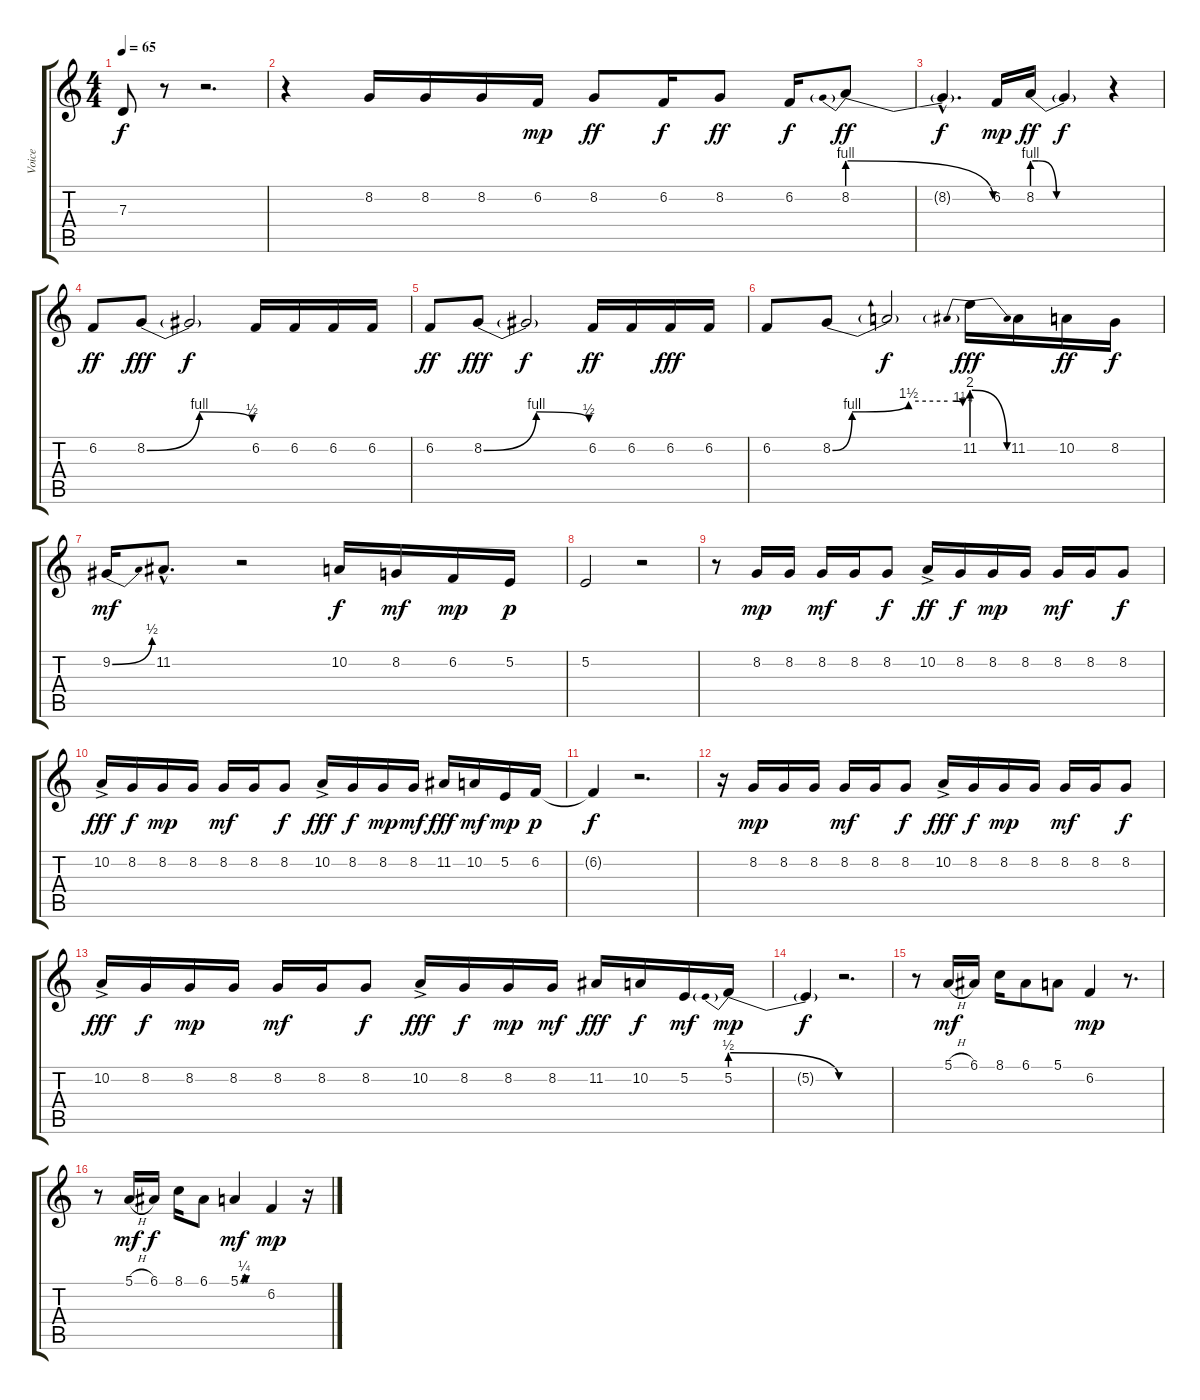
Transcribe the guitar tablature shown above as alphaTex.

\track ("Voice" "Voice") {instrument synthvoice}
\staff {score tabs}
\tuning (E4 B3 G3 D3 A2 E2) {hide}
\ts (4 4)
\tempo 65
\clef g2
\ks c
7.3{t}.8{dy f} r.8 r.2{d} |
r.4 8.2.16 8.2.16 8.2.16 6.2.16{dy mp} 8.2.8{dy ff} 6.2.16{dy f} 8.2.8{dy ff} 6.2.16{dy f} 8.2{be (prebendrelease 0 4 60 0)}.8{dy ff} |
8.2{hac t}.4{d dy f} 6.2.16{dy mp} 8.2{be (custom 0 4 5 4 19 0 40 0 60 0)}.16{dy ff} 8.2{t}.4{dy f} r.4 |
6.2.8{dy ff} 8.2{be (bendrelease 0 0 16 4 50 4 60 2)}.8{dy fff} 8.2{t}.2{dy f} 6.2.16 6.2.16 6.2.16 6.2.16 |
6.2.8{dy ff} 8.2{be (bendrelease 0 0 15 4 50 4 60 2)}.8{dy fff} 8.2{t}.2{dy f} 6.2.16{dy ff} 6.2.16 6.2.16{dy fff} 6.2.16 |
6.2.8 8.2{be (custom 0 0 9 4 35 6 53 6 57 6 60 5)}.8 8.2{t}.2{dy f} 11.2{be (prebendrelease 0 8 60 0)}.16{dy fff} 11.2.16 10.2.16{dy ff} 8.2.16{dy f} |
9.2{be (bend 0 0 60 2)}.16{dy mf} 11.2{hac}.8{d} r.2 10.2.16{dy f} 8.2.16{dy mf} 6.2.16{dy mp} 5.2.16{dy p} |
5.2.2 r.2 |
r.8 8.2.16{dy mp} 8.2.16 8.2.16{dy mf} 8.2.16 8.2.8{dy f} 10.2{ac}.16{dy ff} 8.2.16{dy f} 8.2.16{dy mp} 8.2.16 8.2.16{dy mf} 8.2.16 8.2.8{dy f} |
10.2{ac}.16{dy fff} 8.2.16{dy f} 8.2.16{dy mp} 8.2.16 8.2.16{dy mf} 8.2.16 8.2.8{dy f} 10.2{ac}.16{dy fff} 8.2.16{dy f} 8.2.16{dy mp} 8.2.16{dy mf} 11.2.16{dy fff} 10.2.16{dy mf} 5.2.16{dy mp} 6.2.16{dy p} |
6.2{t}.4{dy f} r.2{d} |
r.16 8.2.16{dy mp} 8.2.16 8.2.16 8.2.16{dy mf} 8.2.16 8.2.8{dy f} 10.2{ac}.16{dy fff} 8.2.16{dy f} 8.2.16{dy mp} 8.2.16 8.2.16{dy mf} 8.2.16 8.2.8{dy f} |
10.2{ac}.16{dy fff} 8.2.16{dy f} 8.2.16{dy mp} 8.2.16 8.2.16{dy mf} 8.2.16 8.2.8{dy f} 10.2{ac}.16{dy fff} 8.2.16{dy f} 8.2.16{dy mp} 8.2.16{dy mf} 11.2.16{dy fff} 10.2.16{dy f} 5.2.16{dy mf} 5.2{be (prebendrelease 0 2 60 0)}.16{dy mp} |
5.2{t}.4{dy f} r.2{d} |
r.8 5.1{h}.16{dy mf} 6.1.16 8.1.16 6.1.8 5.1.8 6.2.4{dy mp} r.8{d} |
r.8 5.1{h}.16{dy mf} 6.1.16{dy f} 8.1.16 6.1.8 5.1{be (custom 0 0 5 0 10 1 15 0 45 0 60 0)}.4{dy mf} 6.2.4{dy mp} r.16
